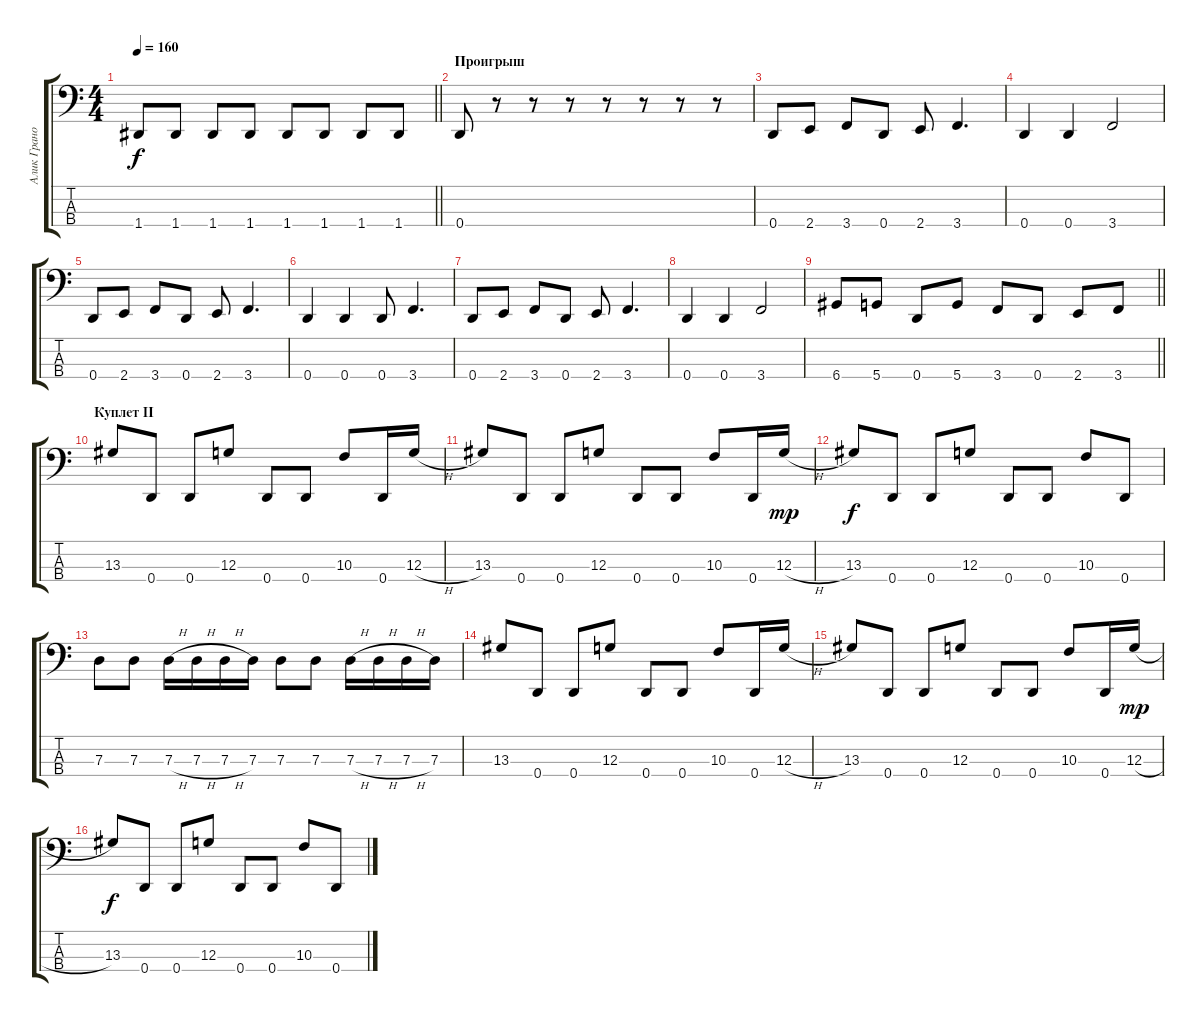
\track ("Алик Грановский" "Алик Грано") {instrument electricbassfinger}
\staff {score tabs}
\tuning (F2 C2 G1 D1) {hide}
\ts (4 4)
\tempo 160
\clef f4
\barLineRight lightlight
\ks c
1.4.8{dy f} 1.4.8 1.4.8 1.4.8 1.4.8 1.4.8 1.4.8 1.4.8 |
\section ("" "Проигрыш")
0.4.8 r.8 r.8 r.8 r.8 r.8 r.8 r.8 |
0.4.8 2.4.8 3.4.8 0.4.8 2.4.8 3.4.4{d} |
0.4.4 0.4.4 3.4.2 |
0.4.8 2.4.8 3.4.8 0.4.8 2.4.8 3.4.4{d} |
0.4.4 0.4.4 0.4.8 3.4.4{d} |
0.4.8 2.4.8 3.4.8 0.4.8 2.4.8 3.4.4{d} |
0.4.4 0.4.4 3.4.2 |
\barLineRight lightlight
6.4.8 5.4.8 0.4.8 5.4.8 3.4.8 0.4.8 2.4.8 3.4.8 |
\section ("" "Куплет II")
13.3.8 0.4.8 0.4.8 12.3.8 0.4.8 0.4.8 10.3.8 0.4.16 12.3{h}.16 |
13.3.8 0.4.8 0.4.8 12.3.8 0.4.8 0.4.8 10.3.8 0.4.16 12.3{h}.16{dy mp} |
13.3.8{dy f} 0.4.8 0.4.8 12.3.8 0.4.8 0.4.8 10.3.8 0.4.8 |
7.3.8 7.3.8 7.3{h}.16 7.3{h}.16 7.3{h}.16 7.3.16 7.3.8 7.3.8 7.3{h}.16 7.3{h}.16 7.3{h}.16 7.3.16 |
13.3.8 0.4.8 0.4.8 12.3.8 0.4.8 0.4.8 10.3.8 0.4.16 12.3{h}.16 |
13.3.8 0.4.8 0.4.8 12.3.8 0.4.8 0.4.8 10.3.8 0.4.16 12.3{h}.16{dy mp} |
13.3.8{dy f} 0.4.8 0.4.8 12.3.8 0.4.8 0.4.8 10.3.8 0.4.8
